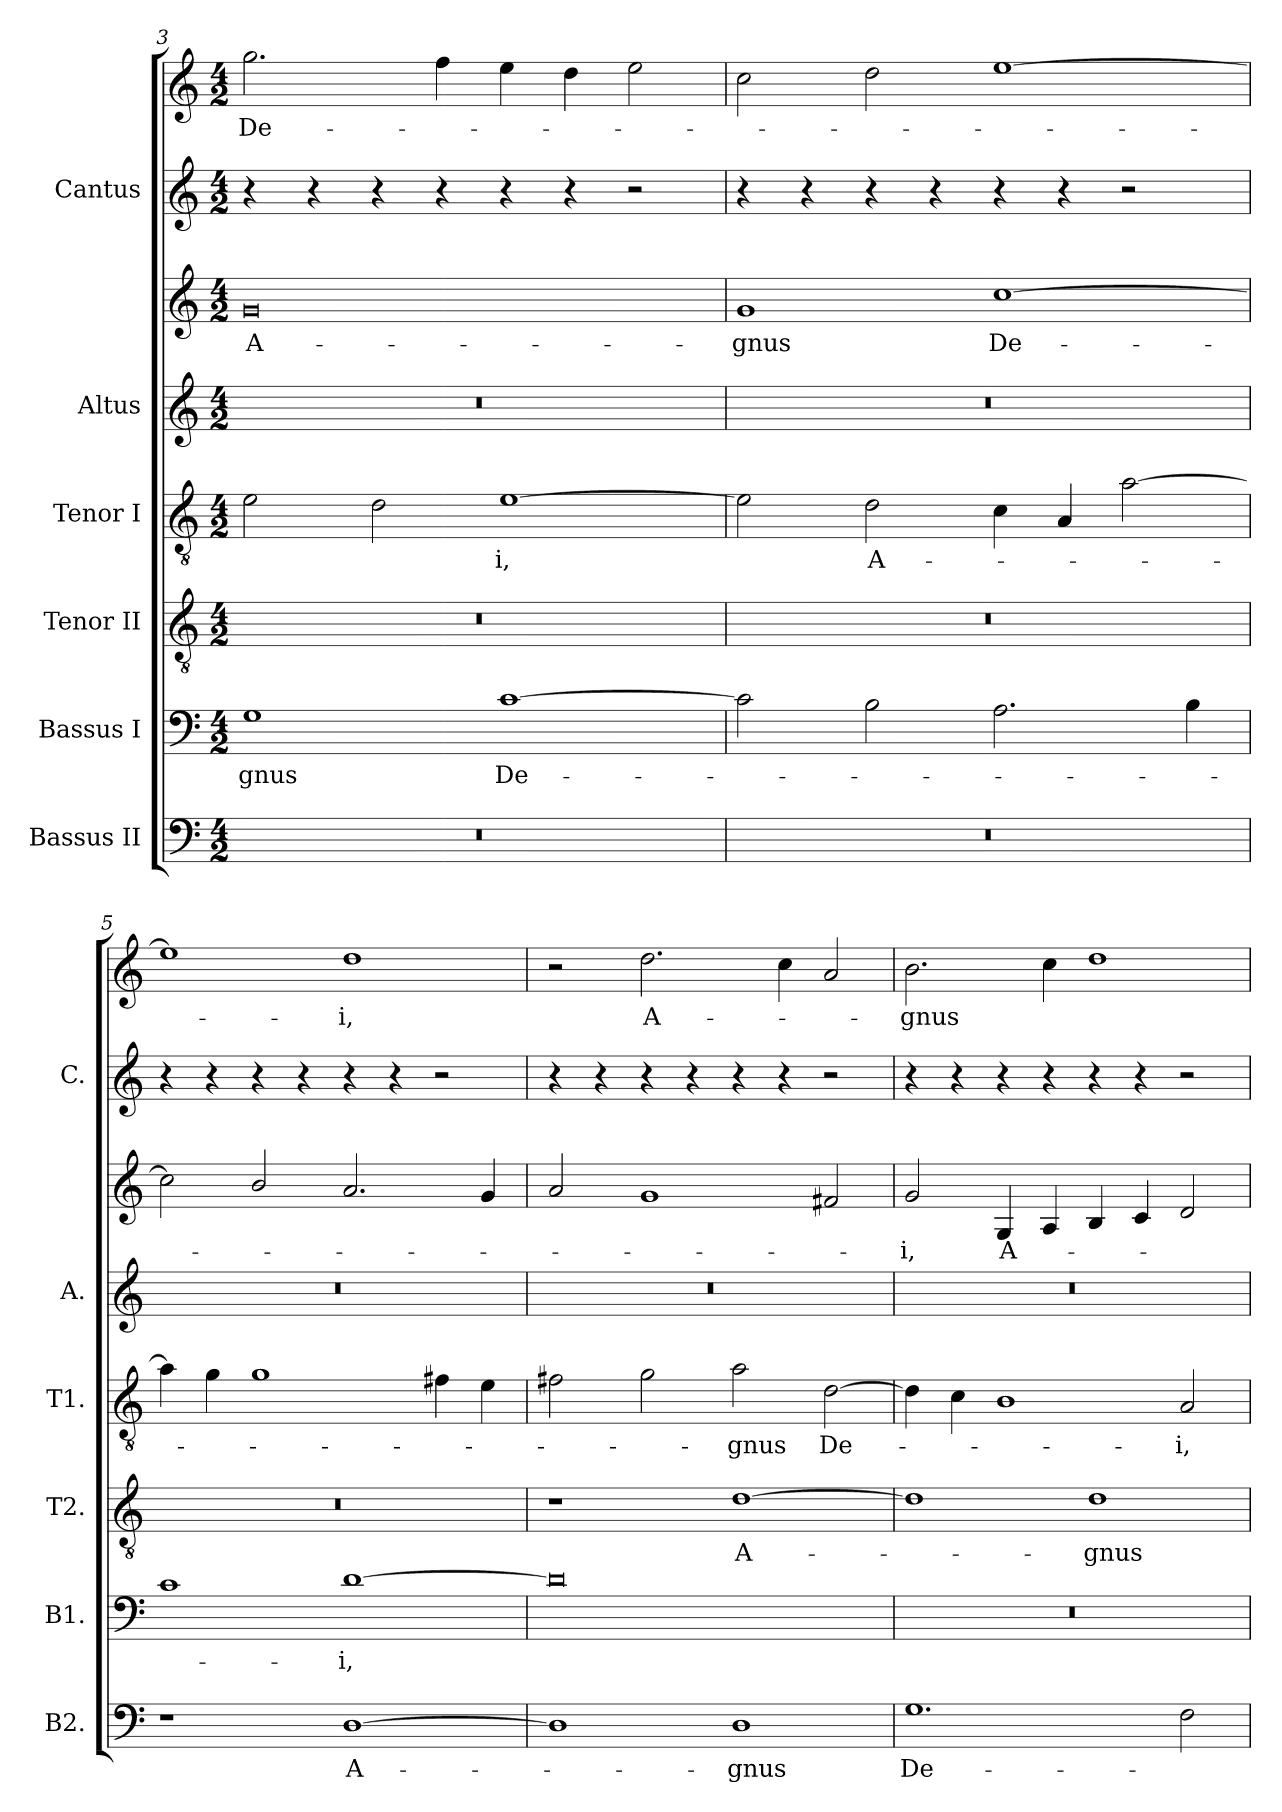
**kern	**text	**kern	**text	**kern	**text	**kern	**text	**kern	**kern	**text	**kern	**kern	**text
*part6	*part6	*part5	*part5	*part4	*part4	*part3	*part3	*part2	*part2	*part2	*part1	*part1	*part1
*staff8	*staff8	*staff7	*staff7	*staff6	*staff6	*staff5	*staff5	*staff4	*staff3	*staff3	*staff2	*staff1	*staff1
*I"Bassus II	*	*I"Bassus I	*	*I"Tenor II	*	*I"Tenor I	*	*I"Altus	*	*	*I"Cantus	*	*
*I'B2.	*	*I'B1.	*	*I'T2.	*	*I'T1.	*	*I'A.	*	*	*I'C.	*	*
*clefF4	*	*clefF4	*	*clefGv2	*	*clefGv2	*	*clefG2	*clefG2	*	*clefG2	*clefG2	*
*	*	*	*	*ITrd7c12	*	*ITrd7c12	*	*	*	*	*	*	*
*k[]	*	*k[]	*	*k[]	*	*k[]	*	*k[]	*k[]	*	*k[]	*k[]	*
*C:	*	*C:	*	*C:	*	*C:	*	*C:	*C:	*	*C:	*C:	*
*M4/2	*	*M4/2	*	*M4/2	*	*M4/2	*	*M4/2	*M4/2	*	*M4/2	*M4/2	*
=3	=3	=3	=3	=3	=3	=3	=3	=3	=3	=3	=3	=3	=3
!LO:N:vis=1	!	!	!	!	!	!	!	!	!	!	!	!	!
!	!	!	!LO:LY:b:color=#000000	!LO:N:vis=1	!	!	!	!LO:N:vis=1	!	!	!	!	!
!	!	!	!	!	!	!	!	!	!	!LO:LY:b:color=#000000	!	!	!
!	!	!	!	!	!	!	!	!	!	!	!	!	!LO:LY:b:color=#000000
0r	.	1Gi	-gnus	0r	.	2Ei\	.	0r	0gi	A-	4r	2.ggi\	De-
.	.	.	.	.	.	.	.	.	.	.	4r	.	.
.	.	.	.	.	.	2Di\	.	.	.	.	4r	.	.
.	.	.	.	.	.	.	.	.	.	.	4r	4ffi\	.
!	!	!	!LO:LY:b:color=#000000	!	!	!	!	!	!	!	!	!	!
!	!	!	!	!	!	!	!LO:LY:b:color=#000000	!	!	!	!	!	!
.	.	[1ci	De-	.	.	[1Ei	-i,	.	.	.	4r	4eei\	.
.	.	.	.	.	.	.	.	.	.	.	4r	4ddi\	.
.	.	.	.	.	.	.	.	.	.	.	2r	2eei\	.
=4	=4	=4	=4	=4	=4	=4	=4	=4	=4	=4	=4	=4	=4
!LO:N:vis=1	!	!	!	!LO:N:vis=1	!	!	!	!LO:N:vis=1	!	!	!	!	!
!	!	!	!	!	!	!	!	!	!	!LO:LY:b:color=#000000	!	!	!
0r	.	2ci\]	.	0r	.	2Ei\]	.	0r	1gi	-gnus	4r	2cci\	.
.	.	.	.	.	.	.	.	.	.	.	4r	.	.
!	!	!	!	!	!	!	!LO:LY:b:color=#000000	!	!	!	!	!	!
.	.	2Bi\	.	.	.	2Di\	A-	.	.	.	4r	2ddi\	.
.	.	.	.	.	.	.	.	.	.	.	4r	.	.
!	!	!	!	!	!	!	!	!	!	!LO:LY:b:color=#000000	!	!	!
.	.	2.Ai\	.	.	.	4Ci\	.	.	[1cci	De-	4r	[1eei	.
.	.	.	.	.	.	4AAi/	.	.	.	.	4r	.	.
.	.	.	.	.	.	[2Ai\	.	.	.	.	2r	.	.
.	.	4Bi\	.	.	.	.	.	.	.	.	.	.	.
=5	=5	=5	=5	=5	=5	=5	=5	=5	=5	=5	=5	=5	=5
!	!	!	!	!LO:N:vis=1	!	!	!	!LO:N:vis=1	!	!	!	!	!
1r	.	1ci	.	0r	.	4Ai\]	.	0r	2cci\]	.	4r	1eei]	.
.	.	.	.	.	.	4Gi\	.	.	.	.	4r	.	.
.	.	.	.	.	.	1Gi	.	.	2bi/	.	4r	.	.
.	.	.	.	.	.	.	.	.	.	.	4r	.	.
!	!LO:LY:b:color=#000000	!	!	!	!	!	!	!	!	!	!	!	!
!	!	!	!LO:LY:b:color=#000000	!	!	!	!	!	!	!	!	!	!
!	!	!	!	!	!	!	!	!	!	!	!	!	!LO:LY:b:color=#000000
[1Di	A-	[1di	-i,	.	.	.	.	.	2.ai/	.	4r	1ddi	-i,
.	.	.	.	.	.	.	.	.	.	.	4r	.	.
.	.	.	.	.	.	4F#Xi\	.	.	.	.	2r	.	.
.	.	.	.	.	.	4Ei\	.	.	4gi/	.	.	.	.
=6	=6	=6	=6	=6	=6	=6	=6	=6	=6	=6	=6	=6	=6
!	!	!	!	!	!	!	!	!LO:N:vis=1	!	!	!	!	!
1Di]	.	0di]	.	1r	.	2F#Xi\	.	0r	2ai/	.	4r	2r	.
.	.	.	.	.	.	.	.	.	.	.	4r	.	.
!	!	!	!	!	!	!	!	!	!	!	!	!	!LO:LY:b:color=#000000
.	.	.	.	.	.	2Gi\	.	.	1gi	.	4r	2.ddi\	A-
.	.	.	.	.	.	.	.	.	.	.	4r	.	.
!	!LO:LY:b:color=#000000	!	!	!	!	!	!	!	!	!	!	!	!
!	!	!	!	!	!LO:LY:b:color=#000000	!	!	!	!	!	!	!	!
!	!	!	!	!	!	!	!LO:LY:b:color=#000000	!	!	!	!	!	!
1Di	-gnus	.	.	[1Di	A-	2Ai\	-gnus	.	.	.	4r	.	.
.	.	.	.	.	.	.	.	.	.	.	4r	4cci\	.
!	!	!	!	!	!	!	!LO:LY:b:color=#000000	!	!	!	!	!	!
.	.	.	.	.	.	[2Di\	De-	.	2f#Xi/	.	2r	2ai/	.
!!LO:LB:g=z
=7	=7	=7	=7	=7	=7	=7	=7	=7	=7	=7	=7	=7	=7
!	!LO:LY:b:color=#000000	!LO:N:vis=1	!	!	!	!	!	!LO:N:vis=1	!	!	!	!	!
!	!	!	!	!	!	!	!	!	!	!LO:LY:b:color=#000000	!	!	!
!	!	!	!	!	!	!	!	!	!	!	!	!	!LO:LY:b:color=#000000
1.Gi	De-	0r	.	1Di]	.	4Di\]	.	0r	2gi/	-i,	4r	2.bi\	-gnus
.	.	.	.	.	.	4Ci\	.	.	.	.	4r	.	.
!	!	!	!	!	!	!	!	!	!	!LO:LY:b:color=#000000	!	!	!
.	.	.	.	.	.	1BBi	.	.	4Gi/	A-	4r	.	.
.	.	.	.	.	.	.	.	.	4Ai/	.	4r	4cci\	.
!	!	!	!	!	!LO:LY:b:color=#000000	!	!	!	!	!	!	!	!
.	.	.	.	1Di	-gnus	.	.	.	4Bi/	.	4r	1ddi	.
.	.	.	.	.	.	.	.	.	4ci/	.	4r	.	.
!	!	!	!	!	!	!	!LO:LY:b:color=#000000	!	!	!	!	!	!
2Fi\	.	.	.	.	.	2AAi/	-i,	.	2di/	.	2r	.	.
=	=	=	=	=	=	=	=	=	=	=	=	=	=
*-	*-	*-	*-	*-	*-	*-	*-	*-	*-	*-	*-	*-	*-
